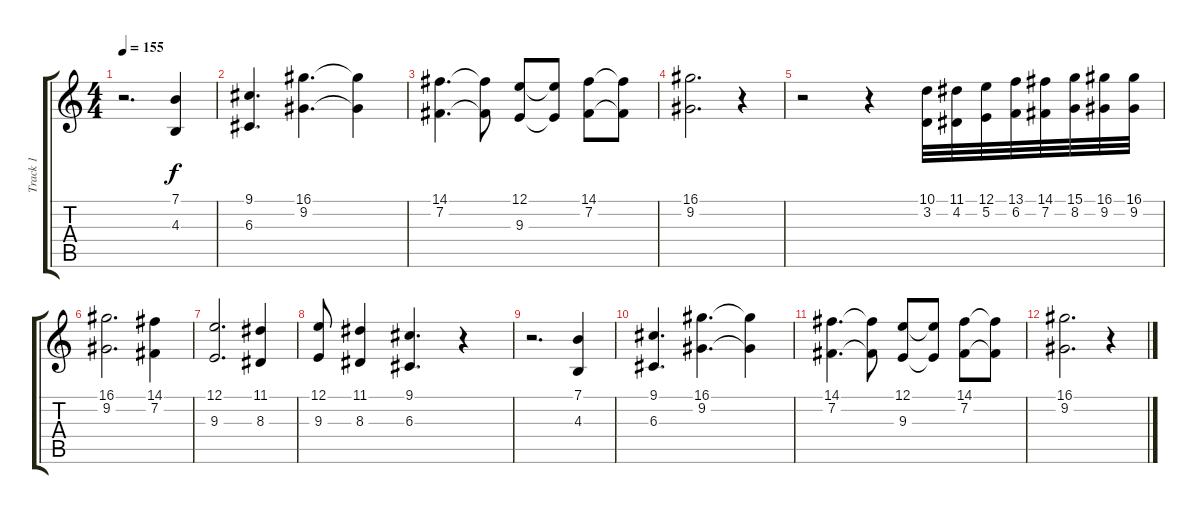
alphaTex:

\track ("Track 1" "Track 1") {instrument lead2sawtooth}
\staff {score tabs}
\tuning (E4 B3 G3 D3 A2 E2) {hide}
\ts (4 4)
\tempo 155
\clef g2
\ks c
r.2{d dy f} (7.1 4.3).4 |
(9.1 6.3).4{d} (16.1 9.2).4{d} (16.1{t} 9.2{t}).4 |
(14.1 7.2).4{d} (14.1{t} 7.2{t}).8 (12.1 9.3).8 (12.1{t} 9.3{t}).8 (14.1 7.2).8 (14.1{t} 7.2{t}).8 |
(16.1 9.2).2{d} r.4 |
r.2 r.4 (10.1 3.2).32 (11.1 4.2).32 (12.1 5.2).32 (13.1 6.2).32 (14.1 7.2).32 (15.1 8.2).32 (16.1 9.2).32 (16.1 9.2).32 |
(16.1 9.2).2{d} (14.1 7.2).4 |
(12.1 9.3).2{d} (11.1 8.3).4 |
(12.1 9.3).8 (11.1 8.3).4 (9.1 6.3).4{d} r.4 |
r.2{d} (7.1 4.3).4 |
(9.1 6.3).4{d} (16.1 9.2).4{d} (16.1{t} 9.2{t}).4 |
(14.1 7.2).4{d} (14.1{t} 7.2{t}).8 (12.1 9.3).8 (12.1{t} 9.3{t}).8 (14.1 7.2).8 (14.1{t} 7.2{t}).8 |
(16.1 9.2).2{d} r.4
